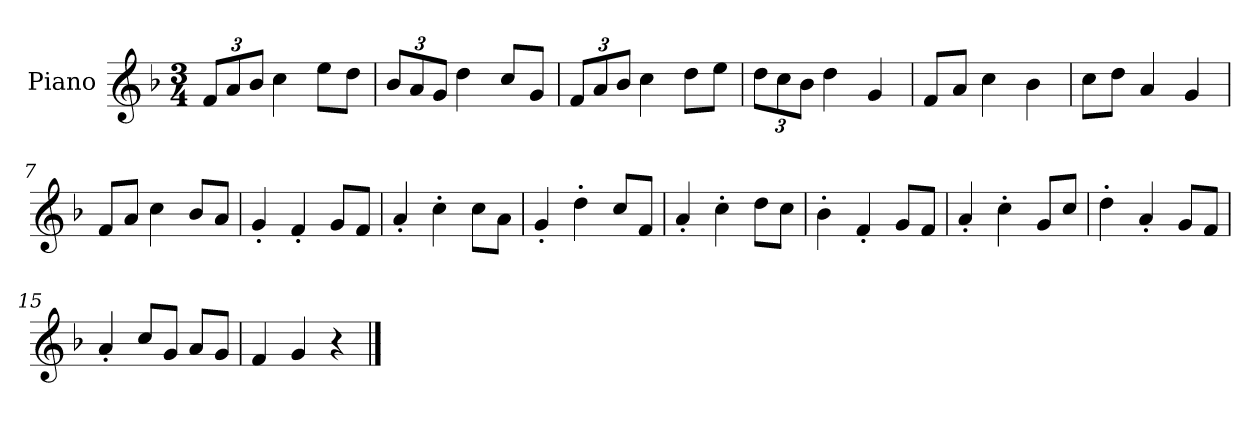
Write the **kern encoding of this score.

**kern
*part1
*staff1
*I"Piano
*I'P-no
*clefG2
*k[b-]
*M3/4
*MM178
*Xbrackettup
=1
12f/L
12a/
12b-/J
4cc\
8ee\L
8dd\J
=2
12b-/L
12a/
12g/J
4dd\
8cc/L
8g/J
=3
12f/L
12a/
12b-/J
4cc\
8dd\L
8ee\J
=4
12dd\L
12cc\
12b-\J
4dd\
4g/
=5
8f/L
8a/J
4cc\
4b-\
=6
8cc\L
8dd\J
4a/
4g/
=7
8f/L
8a/J
4cc\
8b-/L
8a/J
!!LO:LB:g=z
=8
4g'/
4f'/
8g/L
8f/J
=9
4a'/
4cc'\
8cc\L
8a\J
=10
4g'/
4dd'\
8cc/L
8f/J
=11
4a'/
4cc'\
8dd\L
8cc\J
=12
4b-'\
4f'/
8g/L
8f/J
=13
4a'/
4cc'\
8g/L
8cc/J
=14
4dd'\
4a'/
8g/L
8f/J
=15
4a'/
8cc/L
8g/J
8a/L
8g/J
=16
4f/
4g/
4r
==
*-
